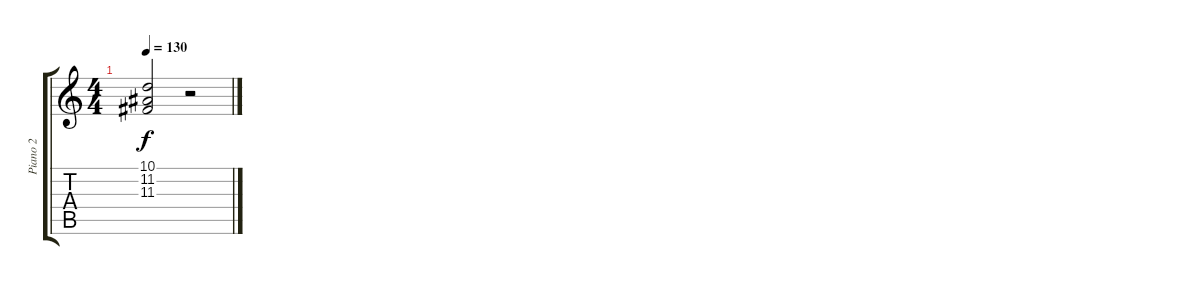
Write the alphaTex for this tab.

\track ("Piano 2" "Piano 2") {instrument acousticgrandpiano}
\staff {score tabs}
\tuning (E4 B3 G3 D3 A2 E2) {hide}
\ts (4 4)
\tempo 130
\clef g2
\ks c
(10.1{t} 11.2{t} 11.3{t}).2{dy f} r.2
